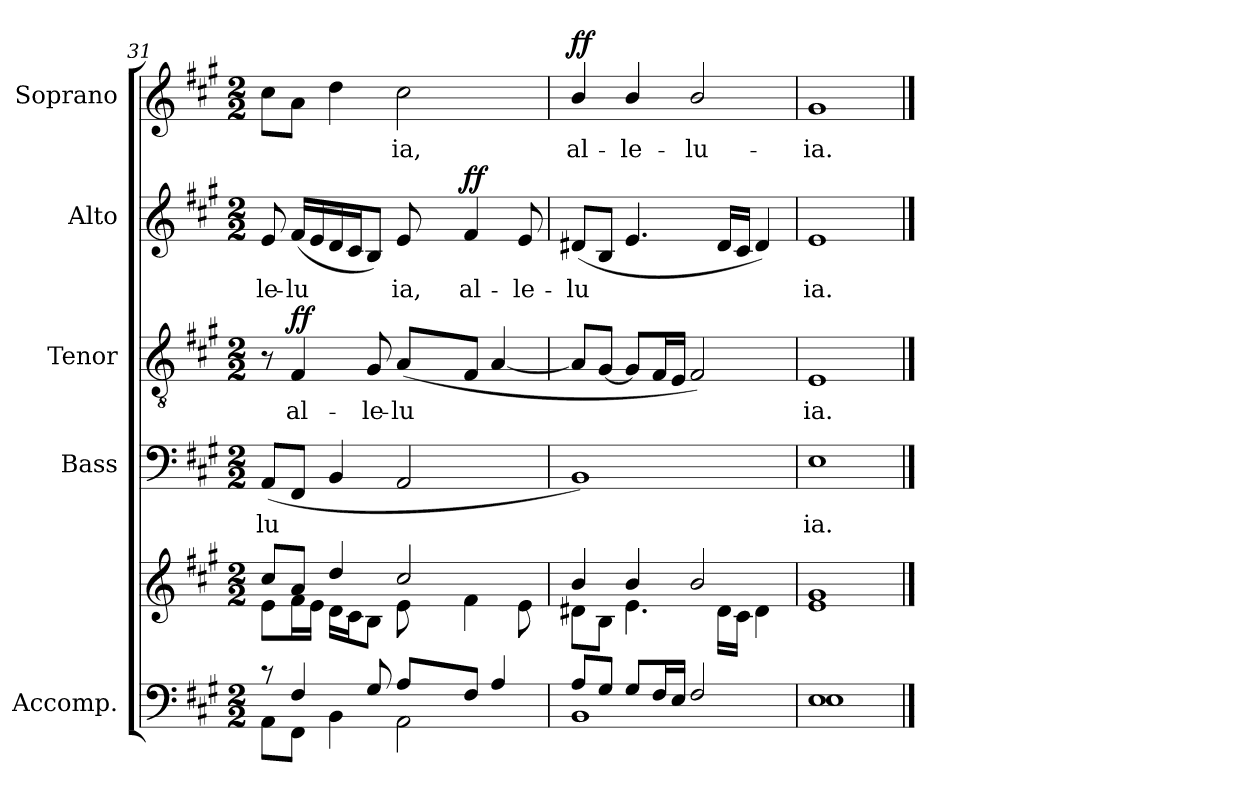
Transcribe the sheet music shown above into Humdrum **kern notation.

**kern	**kern	**kern	**text	**kern	**text	**dynam	**kern	**text	**dynam	**kern	**text	**dynam
*part5	*part5	*part4	*part4	*part3	*part3	*part3	*part2	*part2	*part2	*part1	*part1	*part1
*staff6	*staff5	*staff4	*staff4	*staff3	*staff3	*staff3	*staff2	*staff2	*staff2	*staff1	*staff1	*staff1
*I"Accomp.	*	*I"Bass	*	*I"Tenor	*	*	*I"Alto	*	*	*I"Soprano	*	*
*	*	*I'B	*	*I'T	*	*	*I'A	*	*	*I'S	*	*
*clefF4	*clefG2	*clefF4	*	*clefGv2	*	*	*clefG2	*	*	*clefG2	*	*
*k[f#c#g#]	*k[f#c#g#]	*k[f#c#g#]	*	*k[f#c#g#]	*	*	*k[f#c#g#]	*	*	*k[f#c#g#]	*	*
*A:	*A:	*A:	*	*A:	*	*	*A:	*	*	*A:	*	*
*M2/2	*M2/2	*M2/2	*	*M2/2	*	*	*M2/2	*	*	*M2/2	*	*
=31	=31	=31	=31	=31	=31	=31	=31	=31	=31	=31	=31	=31
*^	*^	*	*	*	*	*	*	*	*	*	*	*
!	!	!	!	!	!LO:LY:b	!	!	!	!	!LO:LY:b	!	!	!	!
8rc	8AA\L	8cc#/L	8e\L	(<8AA/L	-lu­	8r	.	.	8e/	-le-	.	8cc#\L	.	.
!	!	!	!	!	!	!	!LO:LY:b	!LO:DY:b	!	!LO:LY:b	!	!	!	!
4F#/	8FF#\J	8a/J	16f#\L	8FF#/J	.	4F#/	al-	ff	(<16f#/LL	-lu­	.	8a\J	.	.
.	.	.	16e\JJ	.	.	.	.	.	16e/	.	.	.	.	.
.	4BB\	4dd/	16d\LL	4BB/	.	.	.	.	16d/	.	.	4dd\	.	.
.	.	.	16c#\J	.	.	.	.	.	16c#/J	.	.	.	.	.
!	!	!	!	!	!	!	!LO:LY:b	!	!	!	!	!	!	!
8G#/	.	.	8B\J	.	.	8G#/	-le-	.	8B/J)	.	.	.	.	.
!	!	!	!	!	!	!	!LO:LY:b	!	!	!LO:LY:b	!	!	!LO:LY:b	!
8A/L	2AA\	2cc#/	8e\	2AA/	.	(<8A/L	-lu­	.	8e/	ia,	.	2cc#\	ia,	.
.	.	.	.	.	.	.	.	.	4qe/yy	.	.	.	.	.
.	.	.	.	.	.	.	.	.	4qe/yy	.	.	.	.	.
!	!	!	!	!	!	!	!	!	!	!LO:LY:b	!LO:DY:b	!	!	!
8F#/J	.	.	4f#\	.	.	8F#/J	.	.	4f#/	al-	ff	.	.	.
4A/	.	.	.	.	.	[4A/	.	.	.	.	.	.	.	.
!	!	!	!	!	!	!	!	!	!	!LO:LY:b	!	!	!	!
.	.	.	8e\	.	.	.	.	.	8e/	-le-	.	.	.	.
=32	=32	=32	=32	=32	=32	=32	=32	=32	=32	=32	=32	=32	=32	=32
!	!	!	!	!	!	!	!	!	!	!LO:LY:b	!	!	!LO:LY:b	!LO:DY:b
8A/L	1BB	4b/	8d#X\L	1BB)	.	8A/L]	.	.	(<8d#X/L	-lu­	.	4b/	al-	ff
8G#/J	.	.	8B\J	.	.	[8G#/J	.	.	8B/J	.	.	.	.	.
!	!	!	!	!	!	!	!	!	!	!	!	!	!LO:LY:b	!
8G#/L	.	4b/	4.e\	.	.	8G#/L]	.	.	4.e/	.	.	4b/	-le-	.
16F#/L	.	.	.	.	.	16F#/L	.	.	.	.	.	.	.	.
16E/JJ	.	.	.	.	.	16E/JJ	.	.	.	.	.	.	.	.
!	!	!	!	!	!	!	!	!	!	!	!	!	!LO:LY:b	!
2F#/	.	2b/	.	.	.	2F#/)	.	.	.	.	.	2b/	-lu-	.
.	.	.	16d#\LL	.	.	.	.	.	16d#/LL	.	.	.	.	.
.	.	.	16c#\JJ	.	.	.	.	.	16c#/JJ	.	.	.	.	.
.	.	.	4d#\	.	.	.	.	.	4d#/)	.	.	.	.	.
=33	=33	=33	=33	=33	=33	=33	=33	=33	=33	=33	=33	=33	=33	=33
!	!	!	!	!	!LO:LY:b	!	!LO:LY:b	!	!	!LO:LY:b	!	!	!LO:LY:b	!
1E	1E	1g#	1e	1E	ia.	1E	ia.	.	1e	ia.	.	1g#	-ia.	.
*v	*v	*	*	*	*	*	*	*	*	*	*	*	*	*
*	*v	*v	*	*	*	*	*	*	*	*	*	*	*
==	==	==	==	==	==	==	==	==	==	==	==	==
*-	*-	*-	*-	*-	*-	*-	*-	*-	*-	*-	*-	*-
